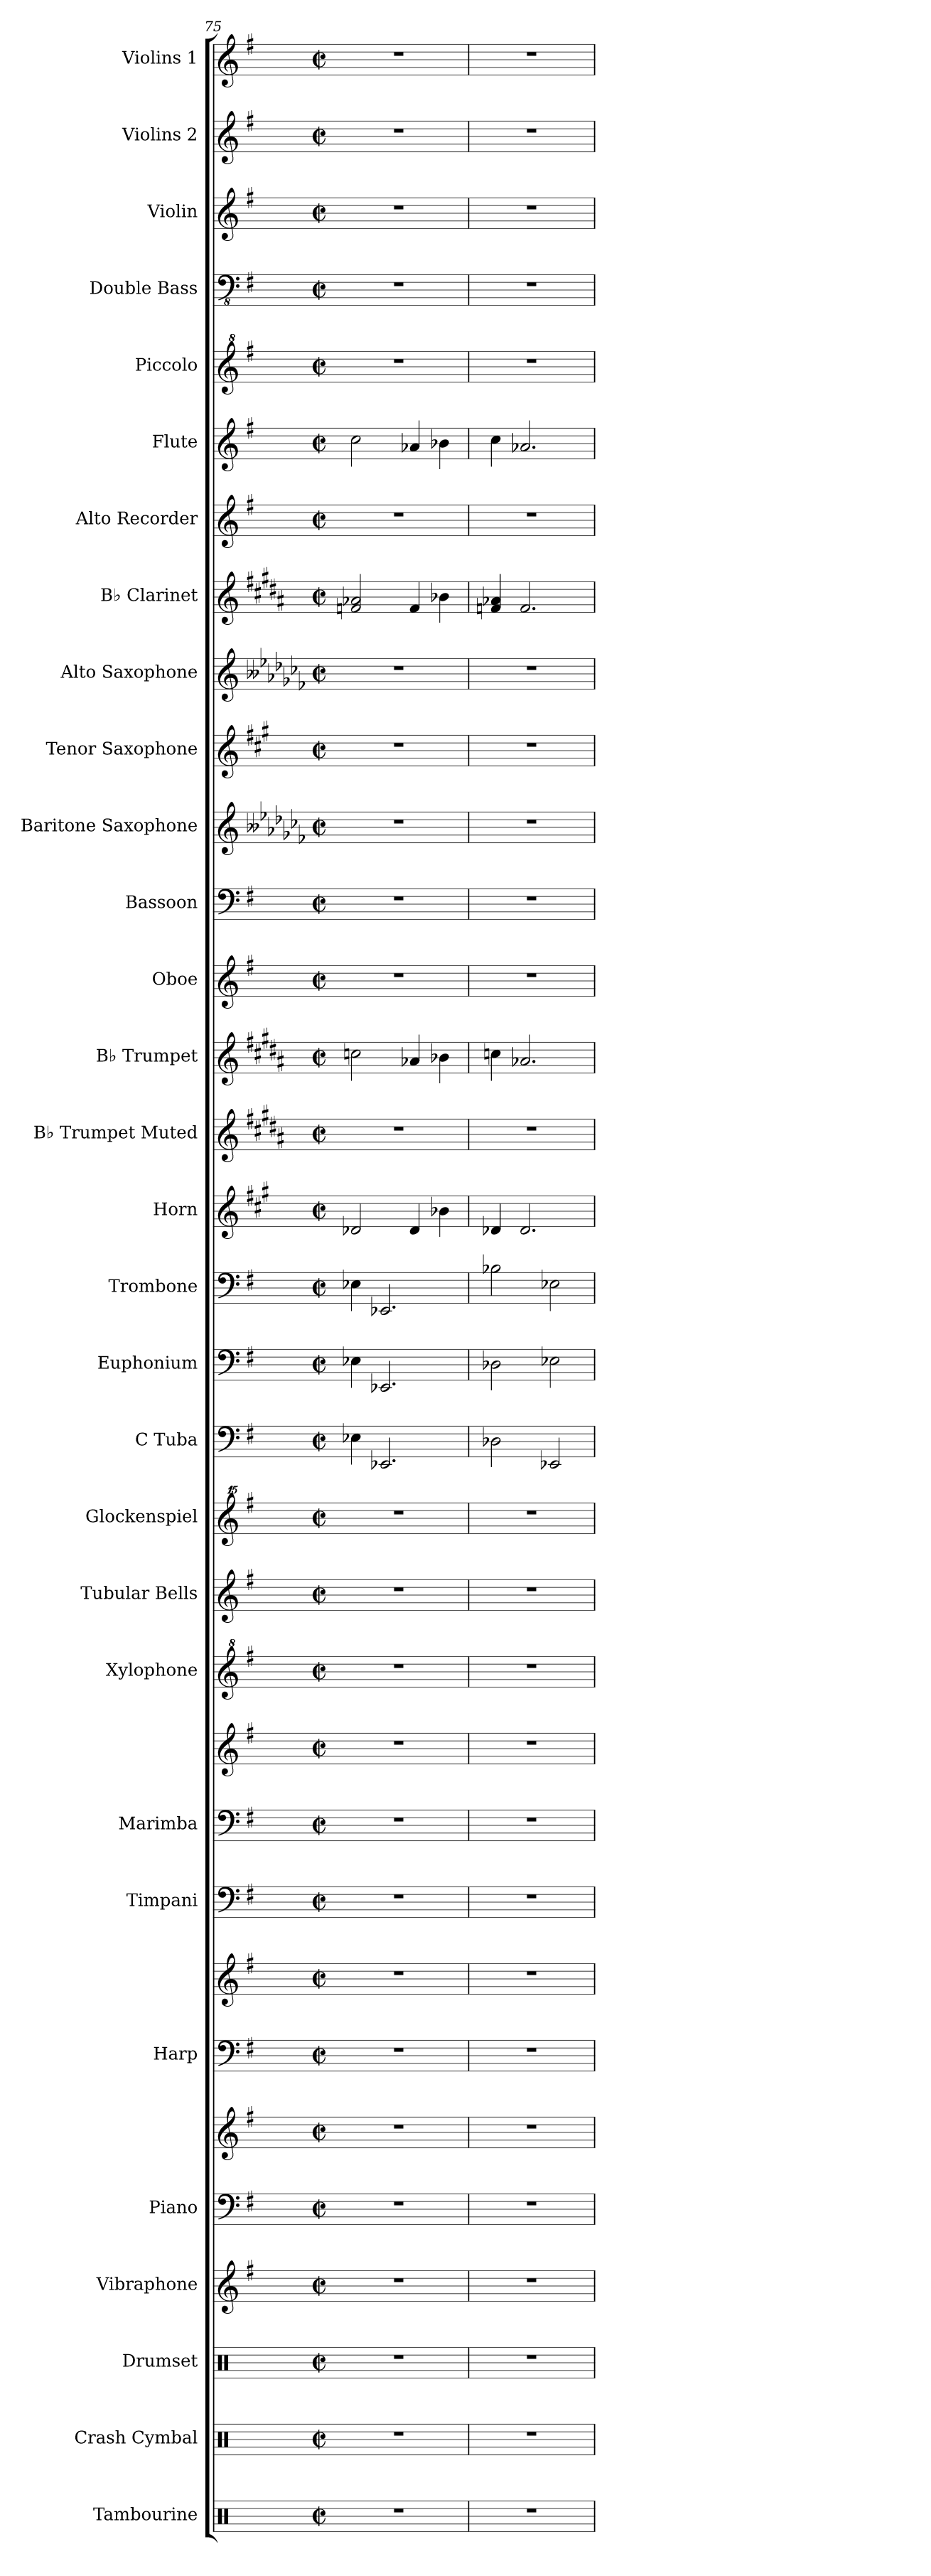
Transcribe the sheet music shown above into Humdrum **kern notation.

**kern	**kern	**kern	**kern	**kern	**kern	**kern	**kern	**kern	**kern	**kern	**kern	**kern	**kern	**kern	**kern	**kern	**kern	**kern	**kern	**kern	**kern	**kern	**kern	**kern	**kern	**kern	**kern	**kern	**kern	**kern	**kern	**kern
*part30	*part29	*part28	*part27	*part26	*part26	*part25	*part25	*part24	*part23	*part23	*part22	*part21	*part20	*part19	*part18	*part17	*part16	*part15	*part14	*part13	*part12	*part11	*part10	*part9	*part8	*part7	*part6	*part5	*part4	*part3	*part2	*part1
*staff33	*staff32	*staff31	*staff30	*staff29	*staff28	*staff27	*staff26	*staff25	*staff24	*staff23	*staff22	*staff21	*staff20	*staff19	*staff18	*staff17	*staff16	*staff15	*staff14	*staff13	*staff12	*staff11	*staff10	*staff9	*staff8	*staff7	*staff6	*staff5	*staff4	*staff3	*staff2	*staff1
*I"Tambourine	*I"Crash Cymbal	*I"Drumset	*I"Vibraphone	*I"Piano	*	*I"Harp	*	*I"Timpani	*I"Marimba	*	*I"Xylophone	*I"Tubular Bells	*I"Glockenspiel	*I"C Tuba	*I"Euphonium	*I"Trombone	*I"Horn	*I"B♭ Trumpet Muted	*I"B♭ Trumpet	*I"Oboe	*I"Bassoon	*I"Baritone Saxophone	*I"Tenor Saxophone	*I"Alto Saxophone	*I"B♭ Clarinet	*I"Alto Recorder	*I"Flute	*I"Piccolo	*I"Double Bass	*I"Violin	*I"Violins 2	*I"Violins 1
*I'Tamb.	*I'Cr. Cym.	*I'Drs.	*I'Vib.	*I'Pno.	*	*I'Hrp.	*	*I'Timp.	*I'Mrm.	*	*I'Xyl.	*I'Tu. Be.	*I'Glk.	*I'C Tu.	*I'Eu.	*I'Trb.	*I'Hn.	*I'B♭ Tpt. Mut	*I'B♭ Tpt.	*I'Ob.	*I'Bsn.	*I'Bar. Sax.	*I'T. Sax.	*I'A. Sax.	*I'B♭ Cl.	*I'A. Rec.	*I'Fl.	*I'Picc.	*	*I'Vln.	*I'Vlns. 2	*I'Vlns. 1
*clefX	*clefX	*clefX	*clefG2	*clefF4	*clefG2	*clefF4	*clefG2	*clefF4	*clefF4	*clefG2	*clefG^2	*clefG2	*clefG^^2	*clefF4	*clefF4	*clefF4	*clefG2	*clefG2	*clefG2	*clefG2	*clefF4	*clefG2	*clefG2	*clefG2	*clefG2	*clefG2	*clefG2	*clefG^2	*clefFv4	*clefG2	*clefG2	*clefG2
*	*	*	*	*	*	*	*	*	*	*	*	*	*	*	*	*	*ITrd4c7	*ITrd1c2	*ITrd1c2	*	*	*ITrd12c21	*ITrd8c14	*ITrd5c9	*ITrd1c2	*	*	*ITrd-7c-12	*ITrd7c12	*	*	*
*k[]	*k[]	*k[]	*k[f#]	*k[f#]	*k[f#]	*k[f#]	*k[f#]	*k[f#]	*k[f#]	*k[f#]	*k[f#]	*k[f#]	*k[f#]	*k[f#]	*k[f#]	*k[f#]	*k[f#c#]	*k[f#c#g#]	*k[f#c#g#]	*k[f#]	*k[f#]	*k[b--e-a-d-g-c-f-]	*k[f#c#g#]	*k[b--e-a-d-g-c-f-]	*k[f#c#g#]	*k[f#]	*k[f#]	*k[f#]	*k[f#]	*k[f#]	*k[f#]	*k[f#]
*C:	*C:	*C:	*G:	*G:	*G:	*G:	*G:	*G:	*G:	*G:	*G:	*G:	*G:	*G:	*G:	*G:	*D:	*A:	*A:	*G:	*G:	*F-:	*A:	*F-:	*A:	*G:	*G:	*G:	*G:	*G:	*G:	*G:
*M2/2	*M2/2	*M2/2	*M2/2	*M2/2	*M2/2	*M2/2	*M2/2	*M2/2	*M2/2	*M2/2	*M2/2	*M2/2	*M2/2	*M2/2	*M2/2	*M2/2	*M2/2	*M2/2	*M2/2	*M2/2	*M2/2	*M2/2	*M2/2	*M2/2	*M2/2	*M2/2	*M2/2	*M2/2	*M2/2	*M2/2	*M2/2	*M2/2
*met(c|)	*met(c|)	*met(c|)	*met(c|)	*met(c|)	*met(c|)	*met(c|)	*met(c|)	*met(c|)	*met(c|)	*met(c|)	*met(c|)	*met(c|)	*met(c|)	*met(c|)	*met(c|)	*met(c|)	*met(c|)	*met(c|)	*met(c|)	*met(c|)	*met(c|)	*met(c|)	*met(c|)	*met(c|)	*met(c|)	*met(c|)	*met(c|)	*met(c|)	*met(c|)	*met(c|)	*met(c|)	*met(c|)
=75	=75	=75	=75	=75	=75	=75	=75	=75	=75	=75	=75	=75	=75	=75	=75	=75	=75	=75	=75	=75	=75	=75	=75	=75	=75	=75	=75	=75	=75	=75	=75	=75
1r	1r	1r	1r	1r	1r	1r	1r	1r	1r	1r	1r	1r	1r	4E-X\	4E-X\	4E-X\	2G-X/	1r	2b-X\	1r	1r	1r	1r	1r	2e-X/ 2g-X/	1r	2cc\	1r	1r	1r	1r	1r
.	.	.	.	.	.	.	.	.	.	.	.	.	.	2.EE-X/	2.EE-X/	2.EE-X/	.	.	.	.	.	.	.	.	.	.	.	.	.	.	.	.
.	.	.	.	.	.	.	.	.	.	.	.	.	.	.	.	.	4G-/	.	4g-X/	.	.	.	.	.	4e-/	.	4a-X/	.	.	.	.	.
.	.	.	.	.	.	.	.	.	.	.	.	.	.	.	.	.	4e-X\	.	4a-X\	.	.	.	.	.	4a-X\	.	4b-X\	.	.	.	.	.
=76	=76	=76	=76	=76	=76	=76	=76	=76	=76	=76	=76	=76	=76	=76	=76	=76	=76	=76	=76	=76	=76	=76	=76	=76	=76	=76	=76	=76	=76	=76	=76	=76
1r	1r	1r	1r	1r	1r	1r	1r	1r	1r	1r	1r	1r	1r	2D-X\	2D-X\	2B-X\	4G-X/	1r	4b-X\	1r	1r	1r	1r	1r	4e-X/ 4g-X/	1r	4cc\	1r	1r	1r	1r	1r
.	.	.	.	.	.	.	.	.	.	.	.	.	.	.	.	.	2.G-/	.	2.g-X/	.	.	.	.	.	2.e-/	.	2.a-X/	.	.	.	.	.
.	.	.	.	.	.	.	.	.	.	.	.	.	.	2EE-X/	2E-X\	2E-X\	.	.	.	.	.	.	.	.	.	.	.	.	.	.	.	.
=	=	=	=	=	=	=	=	=	=	=	=	=	=	=	=	=	=	=	=	=	=	=	=	=	=	=	=	=	=	=	=	=
*-	*-	*-	*-	*-	*-	*-	*-	*-	*-	*-	*-	*-	*-	*-	*-	*-	*-	*-	*-	*-	*-	*-	*-	*-	*-	*-	*-	*-	*-	*-	*-	*-
